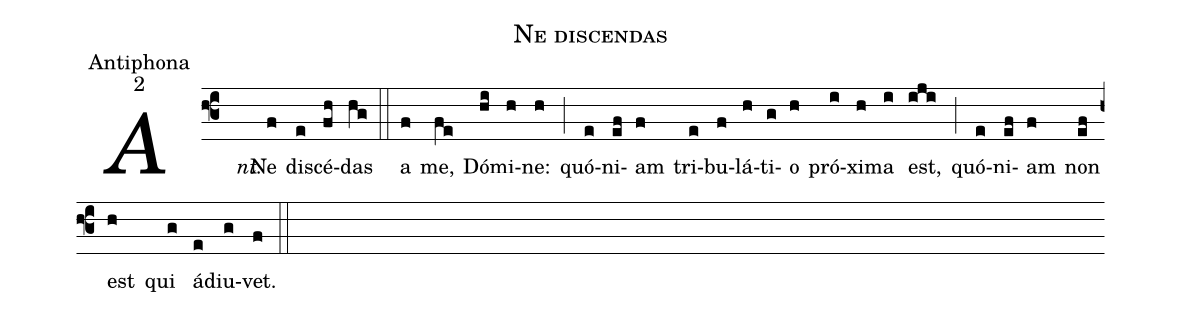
name:Ne discendas;
office-part:Antiphona;
mode:2;
%%
(f3) <i>Ant.</i>() Ne(f) di(e)scé(fh)das(hg) (::)
a(f) me,(fe) Dó(hi)mi(h)ne:(h) (;) quó(e)ni(ef)am(f) tri(e)bu(f)lá(h)ti(g)o(h) pró(i)xi(h)ma(i) est,(iji) (;) quó(e)ni(ef)am(f) non(ef) est(h) qui(g) ád(e)iu(g)vet.(f) (::)
